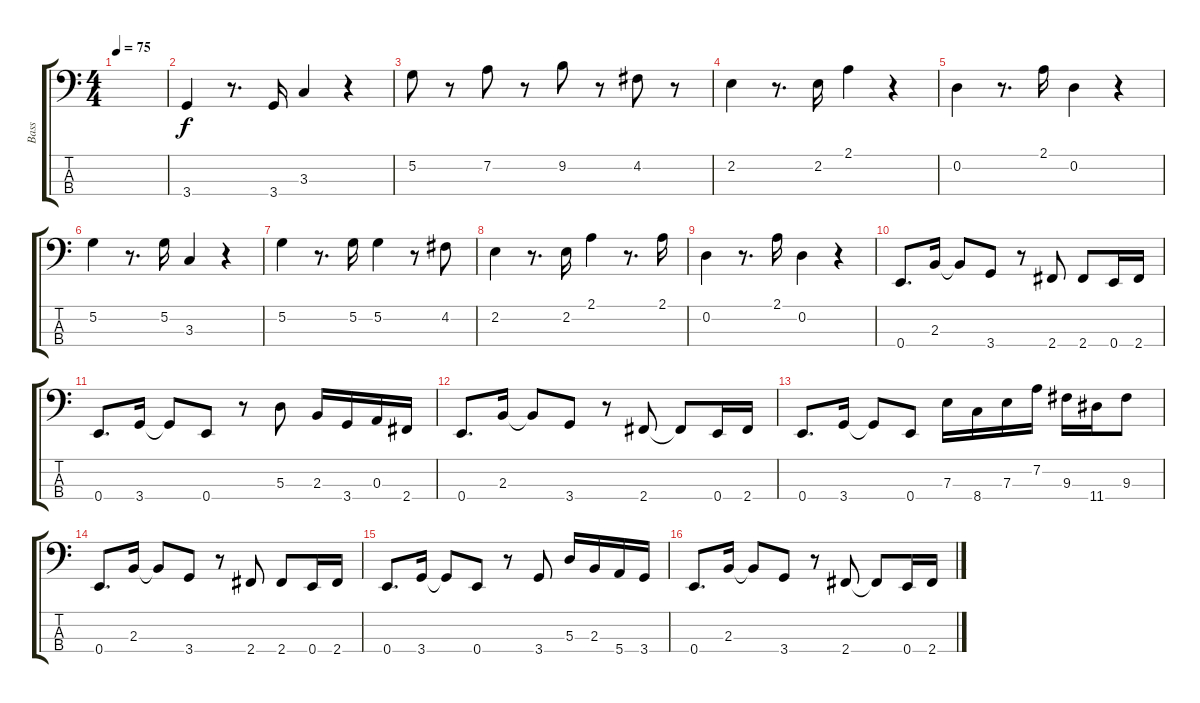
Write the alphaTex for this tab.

\track ("Bass" "Bass") {instrument electricbassfinger}
\staff {score tabs}
\tuning (G2 D2 A1 E1) {hide}
\ts (4 4)
\tempo 75
\clef f4
\ks c
|
3.4.4 r.8{d} 3.4.16 3.3.4 r.4 |
5.2.8 r.8 7.2.8 r.8 9.2.8 r.8 4.2.8 r.8 |
2.2.4 r.8{d} 2.2.16 2.1.4 r.4 |
0.2.4 r.8{d} 2.1.16 0.2.4 r.4 |
5.2.4 r.8{d} 5.2.16 3.3.4 r.4 |
5.2.4 r.8{d} 5.2.16 5.2.4 r.8 4.2.8 |
2.2.4 r.8{d} 2.2.16 2.1.4 r.8{d} 2.1.16 |
0.2.4 r.8{d} 2.1.16 0.2.4 r.4 |
0.4.8{d} 2.3.16 2.3{t}.8 3.4.8 r.8 2.4.8 2.4.8 0.4.16 2.4.16 |
0.4.8{d} 3.4.16 3.4{t}.8 0.4.8 r.8 5.3.8 2.3.16 3.4.16 0.3.16 2.4.16 |
0.4.8{d} 2.3.16 2.3{t}.8 3.4.8 r.8 2.4.8 2.4{t}.8 0.4.16 2.4.16 |
0.4.8{d} 3.4.16 3.4{t}.8 0.4.8 7.3.16 8.4.16 7.3.16 7.2.16 9.3.16 11.4.16 9.3.8 |
0.4.8{d} 2.3.16 2.3{t}.8 3.4.8 r.8 2.4.8 2.4.8 0.4.16 2.4.16 |
0.4.8{d} 3.4.16 3.4{t}.8 0.4.8 r.8 3.4.8 5.3.16 2.3.16 5.4.16 3.4.16 |
0.4.8{d} 2.3.16 2.3{t}.8 3.4.8 r.8 2.4.8 2.4{t}.8 0.4.16 2.4.16
